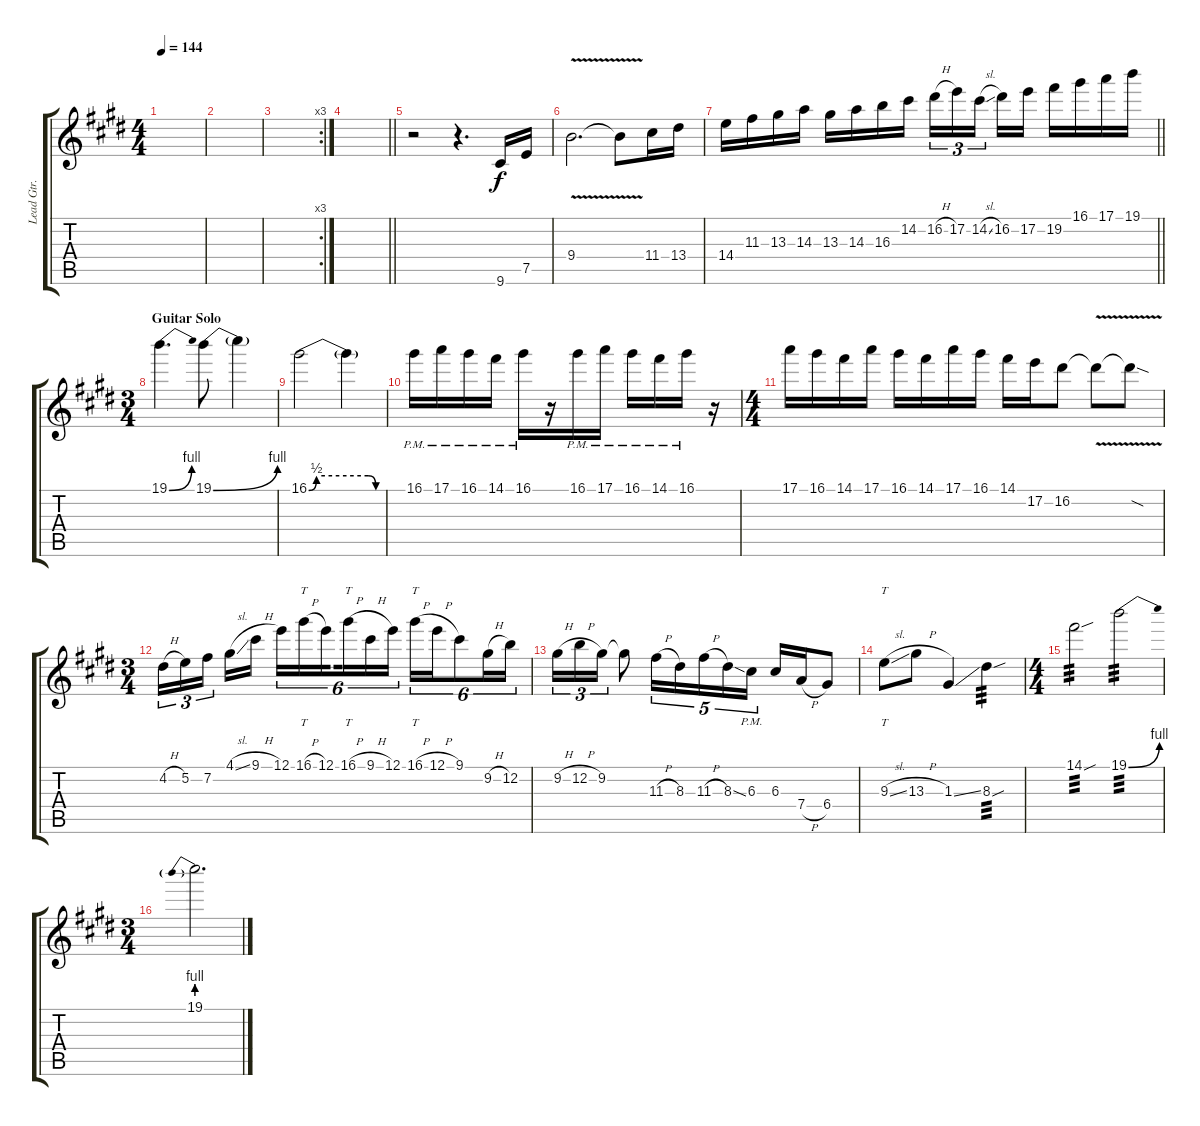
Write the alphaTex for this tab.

\track ("Lead Gtr." "Lead Gtr.") {instrument distortionguitar}
\staff {score tabs}
\tuning (E4 B3 G3 D3 A2 E2) {hide}
\ts (4 4)
\tempo 144
\clef g2
\ks c#minor
|
|
\rc 3
|
\barLineRight lightlight
|
r.2{volume 15} r.4{d} 9.6.16 7.5.16 |
9.4{v}.2{d} 9.4{t}.8 11.4.16 13.4.16 |
\barLineRight lightlight
14.4.16 11.3.16 13.3.16 14.3.16 13.3.16 14.3.16 16.3.16 14.2.16 16.2{h}.16{tu (3 2)} 17.2.16{tu (3 2)} 14.2{sl}.16{tu (3 2) beam splitsecondary} 16.2.16 17.2.16 19.2.16 16.1.16 17.1.16 19.1.16 |
\ts (3 4)
\section ("" "Guitar Solo")
19.1{be (bend 0 0 60 4)}.4{d} 19.1{be (bend 0 0 60 4)}.8 19.1{t}.4 |
16.1{be (custom 0 0 6 2 46 2 52 0 60 0)}.2 16.1{t}.4 |
16.1{pm}.16 17.1{pm}.16 16.1{pm}.16 14.1{pm}.16 16.1{pm}.16 r.16 16.1{pm}.16 17.1{pm}.16 16.1{pm}.16 14.1{pm}.16 16.1{pm}.16 r.16 |
\ts (4 4)
17.1.16 16.1.16 14.1.16 17.1.16 16.1.16 14.1.16 17.1.16 16.1.16 14.1.16 17.2.16 16.2.8 16.2{v t}.8 16.2{sod t}.8 |
\ts (3 4)
4.2{h}.16{tu (3 2)} 5.2.16{tu (3 2)} 7.2.16{tu (3 2) beam splitsecondary} 4.1{sl}.16 9.1{h}.16 12.1.16{tu (6 4)} 16.1{h}.16{tt tu (6 4)} 12.1.16{tu (6 4) beam splitsecondary} 16.1{h}.16{tt tu (6 4)} 9.1{h}.16{tu (6 4)} 12.1.16{tu (6 4)} 16.1{h}.16{tt tu (6 4)} 12.1{h}.16{tu (6 4)} 9.1.8{tu (6 4)} 9.2{h}.16{tu (6 4)} 12.2.16{tu (6 4)} |
9.2{h}.16{tu (3 2)} 12.2{h}.16{tu (3 2)} 9.2.16{tu (3 2)} 9.2{t}.8 11.3{h}.16{tu (5 4)} 8.3.16{tu (5 4)} 11.3{h}.16{tu (5 4)} 8.3{ss}.16{tu (5 4)} 6.3{pm}.16{tu (5 4)} 6.3.16 7.4{h}.16 6.4.8 |
9.3{sl}.8{tt} 13.3{h}.8 1.3{ss}.4 8.3{sou}.4{tp 3} |
\ts (4 4)
14.1{sou}.2{tp 3} 19.1{be (bend 0 0 60 4)}.2{tp 3} |
\ts (3 4)
19.1{be (prebend 0 4 60 4)}.2{d}
